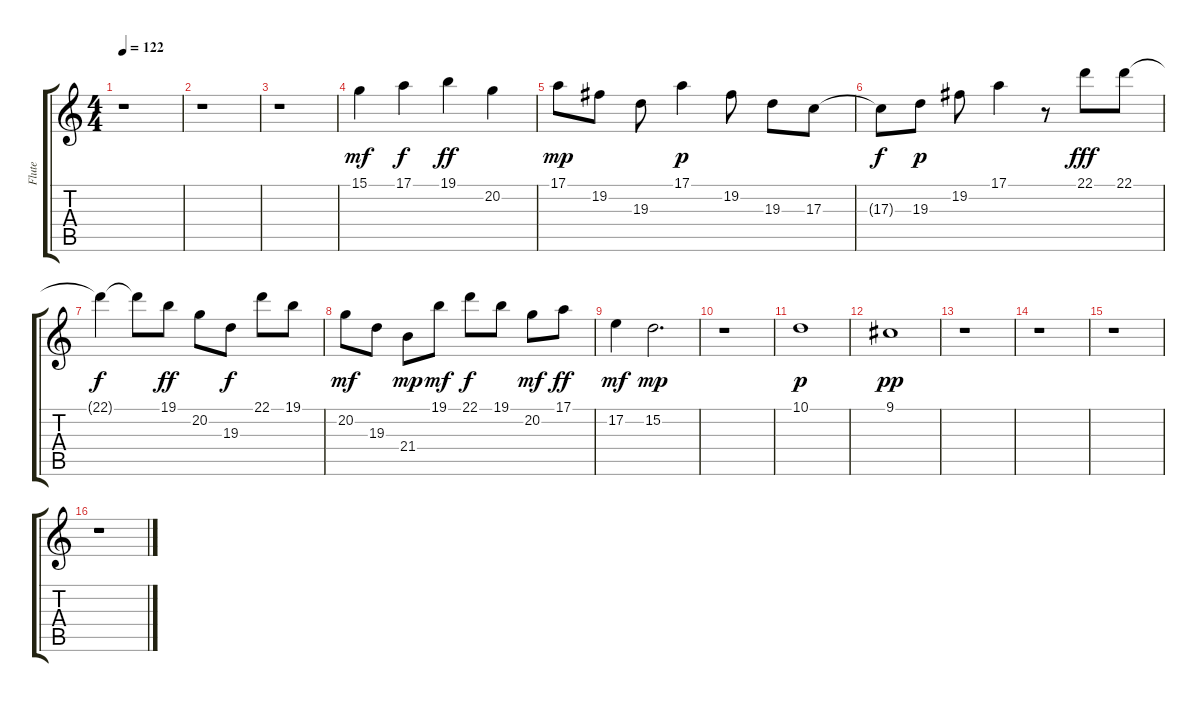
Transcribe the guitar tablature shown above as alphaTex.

\track ("Flute" "Flute") {instrument flute}
\staff {score tabs}
\tuning (E4 B3 G3 D3 A2 E2) {hide}
\ts (4 4)
\tempo 122
\clef g2
\ks c
r.1{dy mf} |
r.1 |
r.1 |
15.1.4 17.1.4{dy f} 19.1.4{dy ff} 20.2.4 |
17.1.8{dy mp} 19.2.8 19.3.8 17.1.4{dy p} 19.2.8 19.3.8 17.3.8 |
17.3{t}.8{dy f} 19.3.8{dy p} 19.2.8 17.1.4 r.8 22.1.8{dy fff instrument panflute} 22.1.8 |
22.1{t}.4{dy f} 22.1{t}.8 19.1.8{dy ff instrument piccolo} 20.2.8 19.3.8{dy f} 22.1.8 19.1.8 |
20.2.8{dy mf} 19.3.8 21.4.8{dy mp} 19.1.8{dy mf} 22.1.8{dy f} 19.1.8 20.2.8{dy mf} 17.1.8{dy ff} |
17.2.4{dy mf volume 12} 15.2.2{d dy mp volume 10} |
r.1 |
10.1.1{dy p volume 12} |
9.1.1{dy pp} |
r.1 |
r.1 |
r.1 |
r.1
